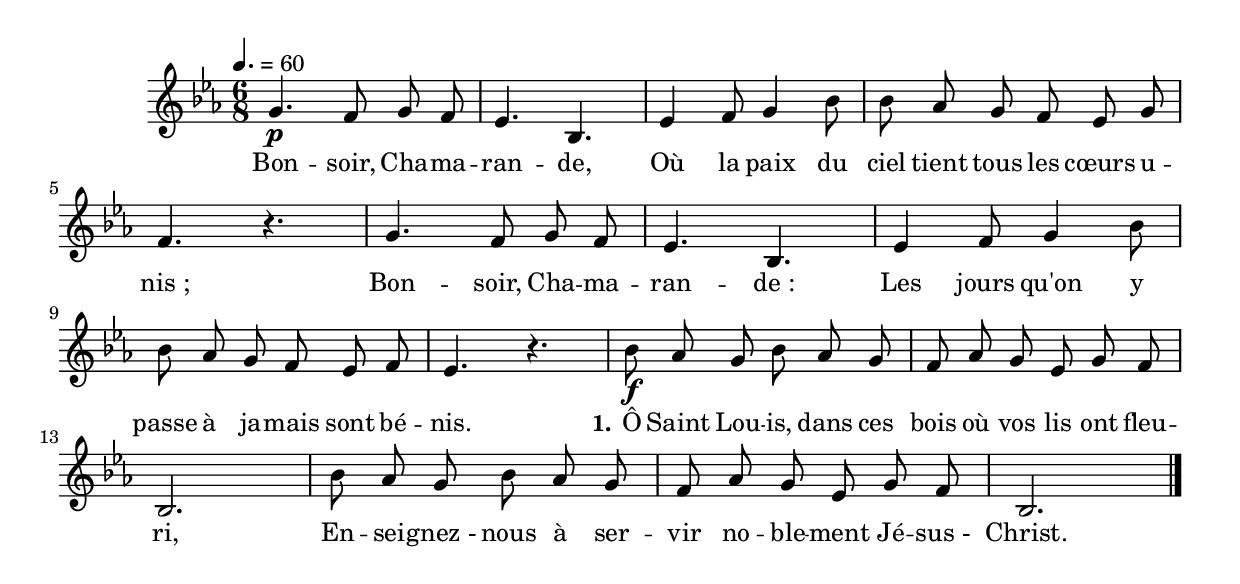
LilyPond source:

\version "2.16"
\include "italiano.ly"

\header {
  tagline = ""
  composer = ""
}                                        

MetriqueArmure = {
  \tempo 4.=60
  \time 6/8
  \key mib \major
}

italique = { \override Score . LyricText #'font-shape = #'italic }

roman = { \override Score . LyricText #'font-shape = #'roman }

MusiqueTheme = \relative do'' {
	sol4.\p fa8 sol fa
        mib4. sib
        mib4 fa8 sol4 sib8
        sib8 lab sol fa mib sol
        fa4. r4.
        sol4. fa8 sol fa
        mib4. sib
        mib4 fa8 sol4 sib8
        sib8 lab sol fa mib fa
        mib4. r4.
        sib'8\f lab sol sib lab sol
        fa8 lab sol mib sol fa
        sib,2.
        sib'8 lab sol sib lab sol
        fa8 lab sol mib sol fa
        sib,2. \bar "|."
}

Paroles = \lyricmode {
	Bon -- soir, Cha -- ma -- ran -- de,
        Où la paix du ciel tient tous les cœurs u -- nis_;
        Bon -- soir, Cha -- ma -- ran -- de_:
        Les jours qu'on y passe à ja -- mais sont bé -- nis.
        
        \set stanza = "1."
        Ô Saint Lou -- is, dans ces bois où vos lis ont fleu -- ri,
        En -- sei -- gnez_- nous à ser -- vir no -- ble -- ment Jé -- sus_- Christ.
}

\score{
    \new Staff <<
      \set Staff.midiInstrument = "flute"
      \new Voice = "theme" {
	\override Score.PaperColumn #'keep-inside-line = ##t
	\autoBeamOff
	\MetriqueArmure
	\MusiqueTheme
      }
      \new Lyrics \lyricsto theme {
	\Paroles
      }                       
    >>
\layout{}
\midi{}
}
